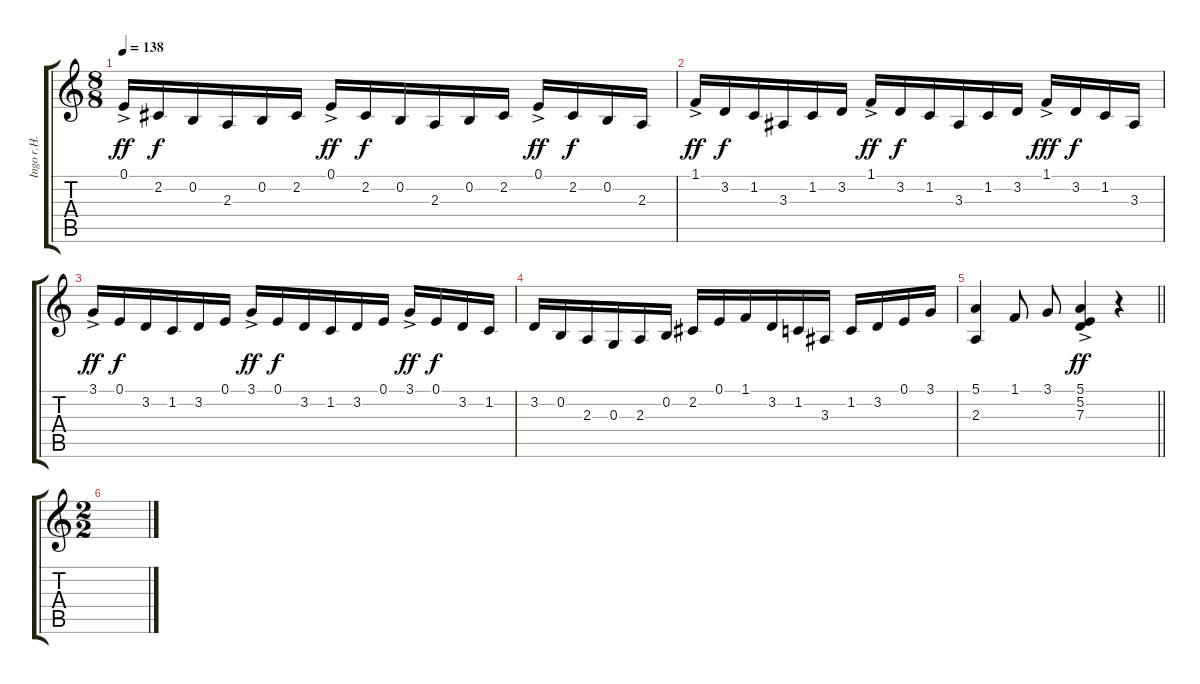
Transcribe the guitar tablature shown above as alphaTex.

\track ("Ingo r.H." "Ingo r.H.") {instrument acousticgrandpiano}
\staff {score tabs}
\tuning (E4 B3 G3 D3 A2 E2) {hide}
\ts (8 8)
\tempo 138
\clef g2
\ks c
0.1{ac}.16{dy ff} 2.2.16{dy f} 0.2.16 2.3.16 0.2.16 2.2.16 0.1{ac}.16{dy ff} 2.2.16{dy f} 0.2.16 2.3.16 0.2.16 2.2.16 0.1{ac}.16{dy ff} 2.2.16{dy f} 0.2.16 2.3.16 |
1.1{ac}.16{dy ff} 3.2.16{dy f} 1.2.16 3.3.16 1.2.16 3.2.16 1.1{ac}.16{dy ff} 3.2.16{dy f} 1.2.16 3.3.16 1.2.16 3.2.16 1.1{ac}.16{dy fff} 3.2.16{dy f} 1.2.16 3.3.16 |
3.1{ac}.16{dy ff} 0.1.16{dy f} 3.2.16 1.2.16 3.2.16 0.1.16 3.1{ac}.16{dy ff} 0.1.16{dy f} 3.2.16 1.2.16 3.2.16 0.1.16 3.1{ac}.16{dy ff} 0.1.16{dy f} 3.2.16 1.2.16 |
3.2.16 0.2.16 2.3.16 0.3.16 2.3.16 0.2.16 2.2.16 0.1.16 1.1.16 3.2.16 1.2.16 3.3.16 1.2.16 3.2.16 0.1.16 3.1.16 |
\barLineRight lightlight
(5.1 2.3).4 1.1.8 3.1.8 (5.1 5.2 7.3{ac}).4{dy ff} r.4 |
\ts (2 2)
